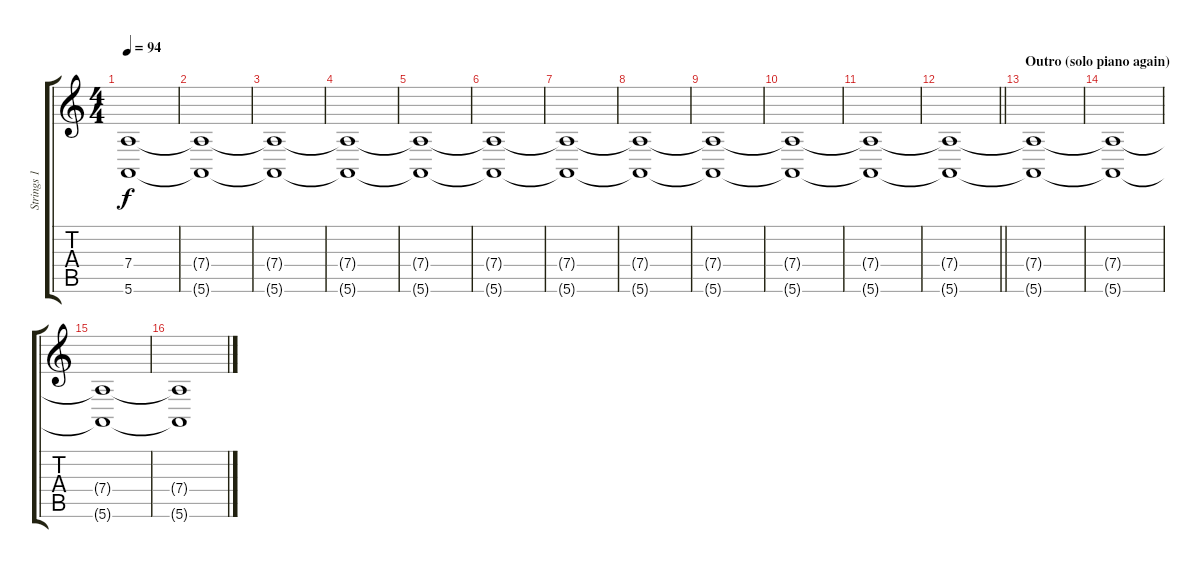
\track ("Strings 1" "Strings 1") {instrument fx7echoes}
\staff {score tabs}
\tuning (E4 B3 G3 D3 A2 E2) {hide}
\ts (4 4)
\tempo 94
\clef g2
\ks c
(7.4{t} 5.6{t}).1{dy f} |
(7.4{t} 5.6{t}).1 |
(7.4{t} 5.6{t}).1 |
(7.4{t} 5.6{t}).1 |
(7.4{t} 5.6{t}).1 |
(7.4{t} 5.6{t}).1 |
(7.4{t} 5.6{t}).1 |
(7.4{t} 5.6{t}).1 |
(7.4{t} 5.6{t}).1 |
(7.4{t} 5.6{t}).1 |
(7.4{t} 5.6{t}).1 |
\barLineRight lightlight
(7.4{t} 5.6{t}).1 |
\section ("" "Outro (solo piano again)")
(7.4{t} 5.6{t}).1 |
(7.4{t} 5.6{t}).1 |
(7.4{t} 5.6{t}).1 |
(7.4{t} 5.6{t}).1
